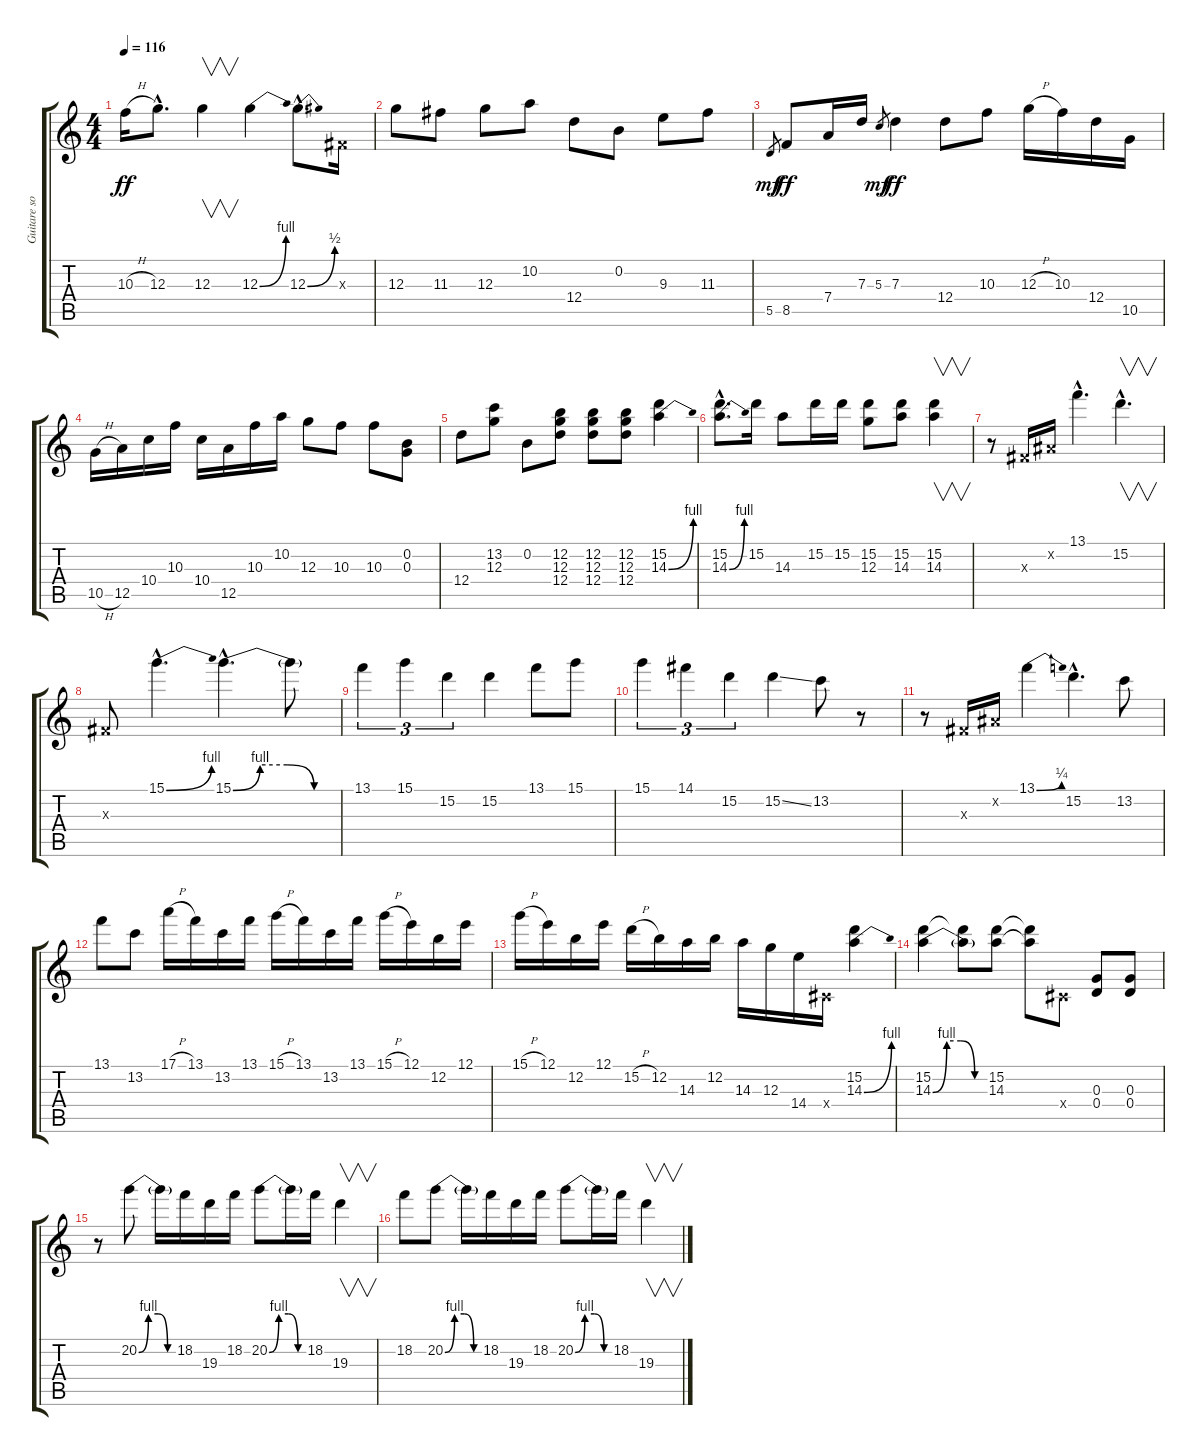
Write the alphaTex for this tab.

\track ("Guitare solo" "Guitare so") {instrument distortionguitar}
\staff {score tabs}
\tuning (E4 B3 G3 D3 A2 E2) {hide}
\ts (4 4)
\tempo 116
\clef g2
\ks c
10.3{h}.16{dy ff} 12.3{hac}.8{d} 12.3.4{v} 12.3{be (bend 0 0 60 4)}.4 12.3{be (bend 0 0 60 2) hac}.8{d} -1.3{x}.16 |
12.3.8 11.3.8 12.3.8 10.2.8 12.4.8 0.2.8 9.3.8 11.3.8 |
5.5.8{gr dy mf} 8.5.8{dy ff} 7.4.16 7.3.16 5.3.8{gr dy mf} 7.3.4{dy ff} 12.4.8 10.3.8 12.3{h}.16 10.3.16 12.4.16 10.5.16 |
10.5{h}.16 12.5.16 10.4.16 10.3.16 10.4.16 12.5.16 10.3.16 10.2.16 12.3.8 10.3.8 10.3.8 (0.2 0.3).8 |
12.4.8 (13.2 12.3).8 0.2.8 (12.2 12.3 12.4).8 (12.2 12.3 12.4).8 (12.2 12.3 12.4).8 (15.2 14.3{be (bend 0 0 60 4)}).4 |
(15.2{hac} 14.3{be (bend 0 0 60 4) hac}).8{d} 15.2.16 14.3.8 15.2.16 15.2.16 (15.2 12.3).8 (15.2 14.3).8 (15.2 14.3).4{v} |
r.8 -1.3{x}.16 -1.2{x}.16 13.1{hac}.4{d} 15.2{hac}.4{v d} |
-1.3{x}.8 15.1{be (bend 0 0 60 4) hac}.4{d} 15.1{be (custom 0 0 15 4 30 4 45 0 60 0) hac}.4{d} 15.1{t}.8 |
13.1.4{tu (3 2)} 15.1.4{tu (3 2)} 15.2.4{tu (3 2)} 15.2.4 13.1.8 15.1.8 |
15.1.4{tu (3 2)} 14.1.4{tu (3 2)} 15.2.4{tu (3 2)} 15.2{ss}.4 13.2.8 r.8 |
r.8 -1.3{x}.16 -1.2{x}.16 13.1{be (bend 0 0 60 1)}.4 15.2{hac}.4{d} 13.2.8 |
13.1.8 13.2.8 17.1{h}.16 13.1.16 13.2.16 13.1.16 15.1{h}.16 13.1.16 13.2.16 13.1.16 15.1{h}.16 12.1.16 12.2.16 12.1.16 |
15.1{h}.16 12.1.16 12.2.16 12.1.16 15.2{h}.16 12.2.16 14.3.16 12.2.16 14.3.16 12.3.16 14.4.16 -1.4{x}.16 (15.2 14.3{be (bend 0 0 60 4)}).4 |
(15.2 14.3{be (custom 0 0 15 4 30 4 45 0 60 0)}).4 (15.2{t} 14.3{t}).8 (15.2 14.3).8 (15.2{t} 14.3{t}).8 -1.4{x}.8 (0.3 0.4).8 (0.3 0.4).8 |
r.8 20.2{be (custom 0 0 15 4 30 4 45 0 60 0)}.8 20.2{t}.16 18.2.16 19.3.16 18.2.16 20.2{be (custom 0 0 15 4 30 4 45 0 60 0)}.8 20.2{t}.16 18.2.16 19.3.4{v} |
18.2.8 20.2{be (custom 0 0 15 4 30 4 45 0 60 0)}.8 20.2{t}.16 18.2.16 19.3.16 18.2.16 20.2{be (custom 0 0 15 4 30 4 45 0 60 0)}.8 20.2{t}.16 18.2.16 19.3.4{v}
